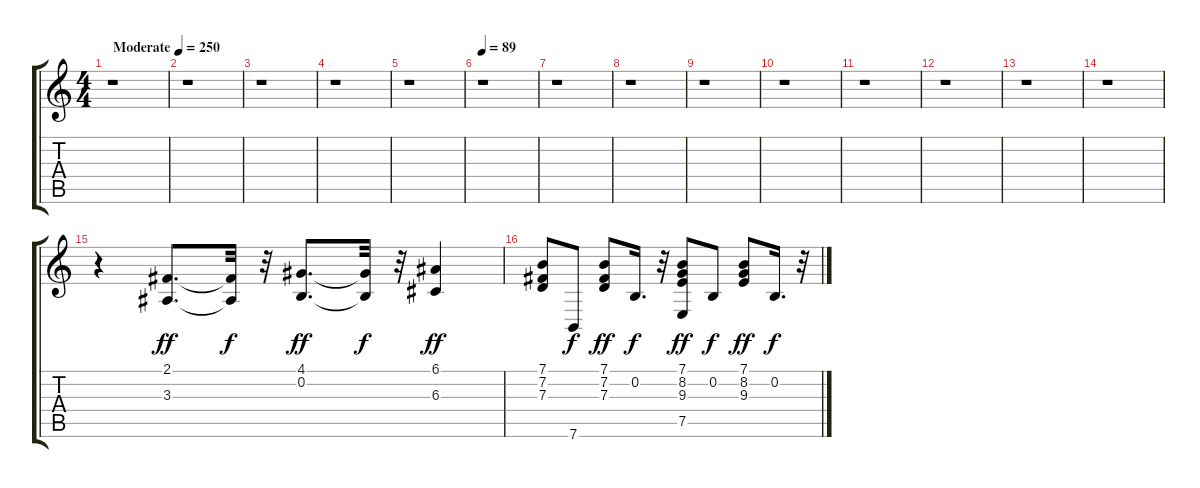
\track "" {instrument acousticgrandpiano}
\staff {score tabs}
\tuning (E4 B3 G3 D3 A2 E2) {hide}
\ts (4 4)
\tempo (250 "Moderate")
\clef g2
\ks c
r.1{dy ff instrument acousticgrandpiano} |
r.1 |
r.1 |
r.1 |
r.1 |
\tempo 89
r.1 |
r.1 |
r.1 |
r.1 |
r.1 |
r.1 |
r.1 |
r.1 |
r.1 |
r.4 (2.1 3.3).8{d} (2.1{t} 3.3{t}).32{dy f} r.32 (4.1 0.2).8{d dy ff} (4.1{t} 0.2{t}).32{dy f} r.32 (6.1 6.3).4{dy ff} |
(7.1 7.2 7.3).8 7.6.8{dy f} (7.1 7.2 7.3).8{dy ff} 0.2.16{d dy f} r.32 (7.1 8.2 9.3 7.5).8{dy ff} 0.2.8{dy f} (7.1 8.2 9.3).8{dy ff} 0.2.16{d dy f} r.32
